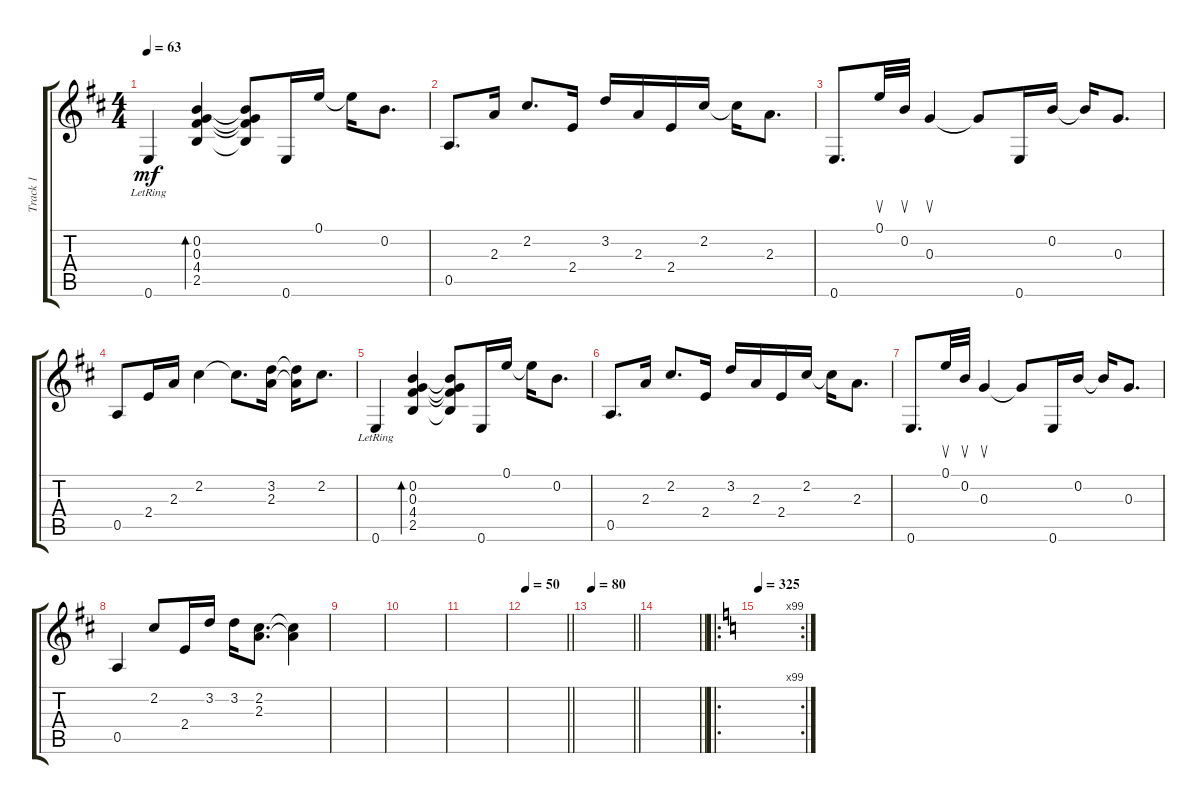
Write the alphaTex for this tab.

\track ("Track 1" "Track 1") {instrument overdrivenguitar}
\staff {score tabs}
\tuning (E4 B3 G3 D3 A2 E2) {hide}
\ts (4 4)
\tempo 63
\clef g2
\ks d
0.6{lr}.4{dy mf} (0.2 0.3 4.4 2.5).4{bd 30} (0.2{t} 0.3{t} 4.4{t} 2.5{t}).8 0.6.16 0.1.16 0.1{t}.16 0.2.8{d} |
0.5.8{d} 2.3.16 2.2.8{d} 2.4.16 3.2.16 2.3.16 2.4.16 2.2.16 2.2{t}.16 2.3.8{d} |
0.6.8{d} 0.1.32{su} 0.2.32{su} 0.3.4{su} 0.3{t}.8 0.6.16 0.2.16 0.2{t}.16 0.3.8{d} |
0.5.8 2.4.16 2.3.16 2.2.4 2.2{t}.8{d} (3.2 2.3).16 (3.2{t} 2.3{t}).16 2.2.8{d} |
0.6{lr}.4 (0.2 0.3 4.4 2.5).4{bd 30} (0.2{t} 0.3{t} 4.4{t} 2.5{t}).8 0.6.16 0.1.16 0.1{t}.16 0.2.8{d} |
0.5.8{d} 2.3.16 2.2.8{d} 2.4.16 3.2.16 2.3.16 2.4.16 2.2.16 2.2{t}.16 2.3.8{d} |
0.6.8{d} 0.1.32{su} 0.2.32{su} 0.3.4{su} 0.3{t}.8 0.6.16 0.2.16 0.2{t}.16 0.3.8{d} |
0.5.4 2.2.8 2.4.16 3.2.16 3.2.16 (2.2 2.3).8{d} (2.2{t} 2.3{t}).4 |
|
|
|
\tempo 50
\barLineRight lightlight
|
\tempo 80
\barLineRight lightlight
|
\barLineRight lightlight
|
\ro
\rc 99
\tempo 325
\ks c
